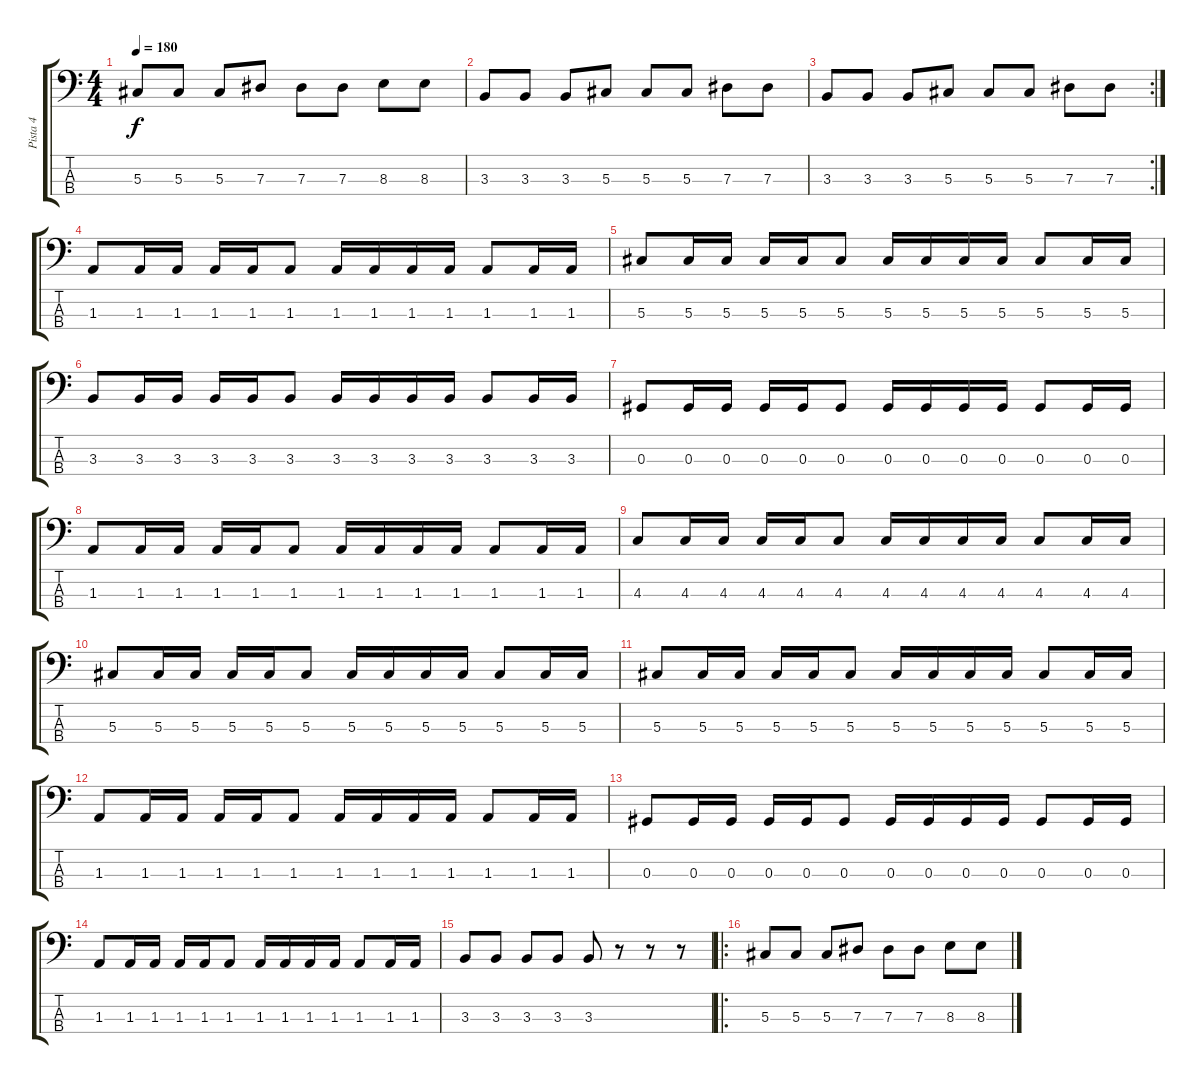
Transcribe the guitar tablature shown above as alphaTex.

\track ("Pista 4" "Pista 4") {instrument electricbassfinger}
\staff {score tabs}
\tuning (Gb2 Db2 Ab1 Eb1) {hide}
\ts (4 4)
\tempo 180
\clef f4
\ks c
5.3.8{dy f} 5.3.8 5.3.8 7.3.8 7.3.8 7.3.8 8.3.8 8.3.8 |
3.3.8 3.3.8 3.3.8 5.3.8 5.3.8 5.3.8 7.3.8 7.3.8 |
\rc 2
3.3.8 3.3.8 3.3.8 5.3.8 5.3.8 5.3.8 7.3.8 7.3.8 |
1.3.8 1.3.16 1.3.16 1.3.16 1.3.16 1.3.8 1.3.16 1.3.16 1.3.16 1.3.16 1.3.8 1.3.16 1.3.16 |
5.3.8 5.3.16 5.3.16 5.3.16 5.3.16 5.3.8 5.3.16 5.3.16 5.3.16 5.3.16 5.3.8 5.3.16 5.3.16 |
3.3.8 3.3.16 3.3.16 3.3.16 3.3.16 3.3.8 3.3.16 3.3.16 3.3.16 3.3.16 3.3.8 3.3.16 3.3.16 |
0.3.8 0.3.16 0.3.16 0.3.16 0.3.16 0.3.8 0.3.16 0.3.16 0.3.16 0.3.16 0.3.8 0.3.16 0.3.16 |
1.3.8 1.3.16 1.3.16 1.3.16 1.3.16 1.3.8 1.3.16 1.3.16 1.3.16 1.3.16 1.3.8 1.3.16 1.3.16 |
4.3.8 4.3.16 4.3.16 4.3.16 4.3.16 4.3.8 4.3.16 4.3.16 4.3.16 4.3.16 4.3.8 4.3.16 4.3.16 |
5.3.8 5.3.16 5.3.16 5.3.16 5.3.16 5.3.8 5.3.16 5.3.16 5.3.16 5.3.16 5.3.8 5.3.16 5.3.16 |
5.3.8 5.3.16 5.3.16 5.3.16 5.3.16 5.3.8 5.3.16 5.3.16 5.3.16 5.3.16 5.3.8 5.3.16 5.3.16 |
1.3.8 1.3.16 1.3.16 1.3.16 1.3.16 1.3.8 1.3.16 1.3.16 1.3.16 1.3.16 1.3.8 1.3.16 1.3.16 |
0.3.8 0.3.16 0.3.16 0.3.16 0.3.16 0.3.8 0.3.16 0.3.16 0.3.16 0.3.16 0.3.8 0.3.16 0.3.16 |
1.3.8 1.3.16 1.3.16 1.3.16 1.3.16 1.3.8 1.3.16 1.3.16 1.3.16 1.3.16 1.3.8 1.3.16 1.3.16 |
3.3.8 3.3.8 3.3.8 3.3.8 3.3.8 r.8 r.8 r.8 |
\ro
5.3.8 5.3.8 5.3.8 7.3.8 7.3.8 7.3.8 8.3.8 8.3.8
